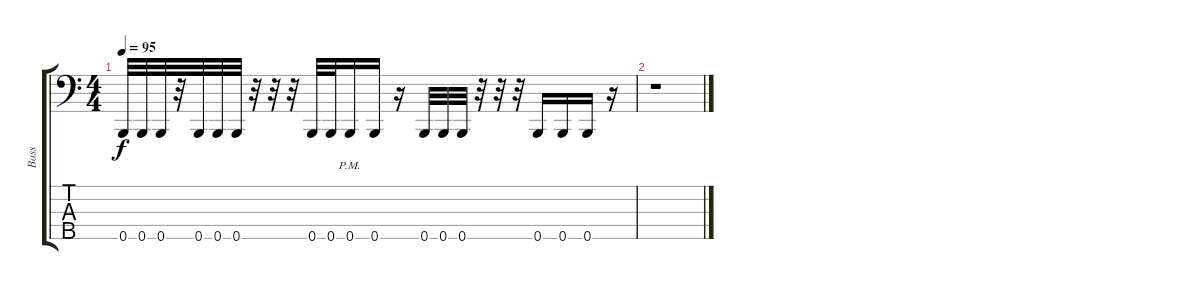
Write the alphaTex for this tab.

\track ("Bass" "Bass") {instrument electricbasspick}
\staff {score tabs}
\tuning (G2 D2 A1 E1 B0) {hide}
\ts (4 4)
\tempo 95
\clef f4
\ks c
0.5.32{dy f} 0.5.32 0.5.32 r.32 0.5.32 0.5.32 0.5.32 r.32 r.32 r.32 0.5.32 0.5.32 0.5{pm}.16 0.5.16 r.16 0.5.32 0.5.32 0.5.32 r.32 r.32 r.32 0.5.16 0.5.16 0.5.16 r.16 |
r.1
